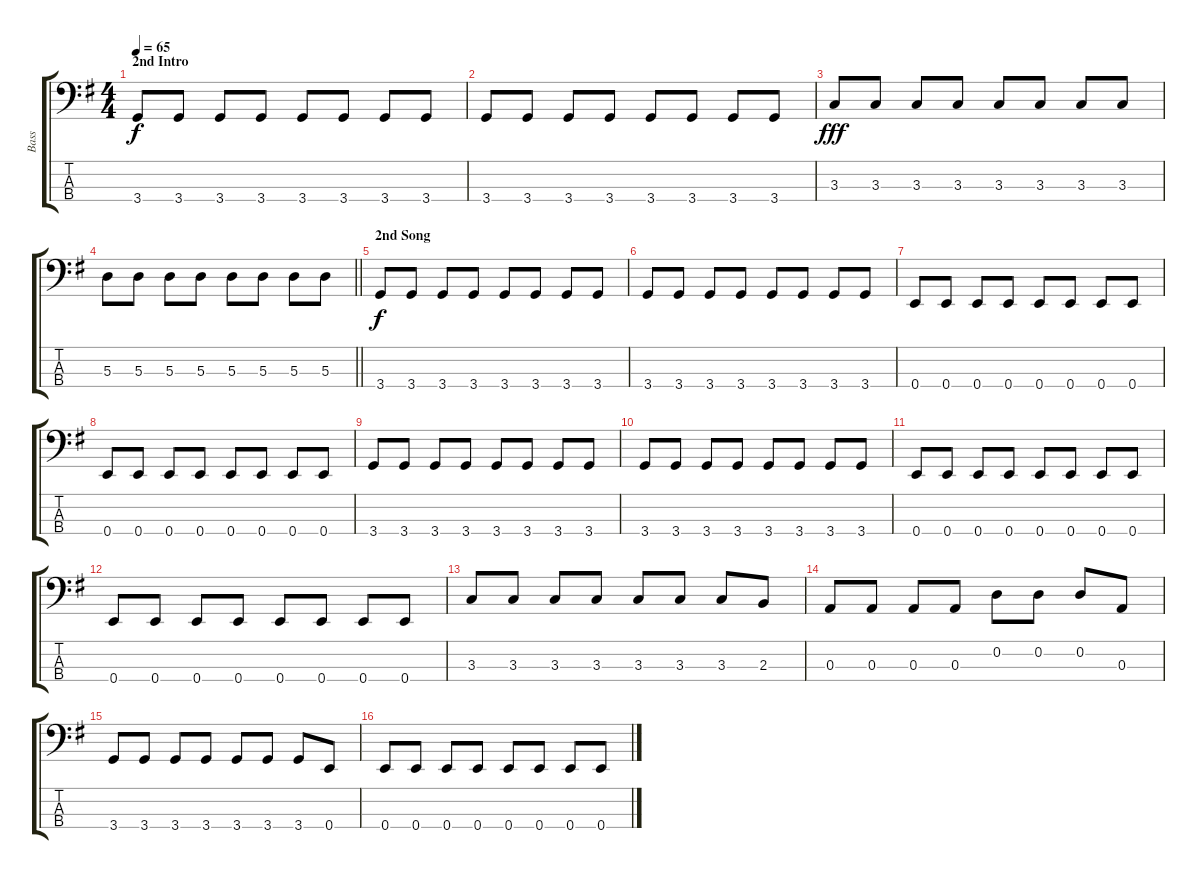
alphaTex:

\track ("Bass" "Bass") {instrument electricbassfinger}
\staff {score tabs}
\tuning (G2 D2 A1 E1) {hide}
\ts (4 4)
\section ("" "2nd Intro")
\tempo 65
\clef f4
\ks g
3.4.8{dy f} 3.4.8 3.4.8 3.4.8 3.4.8 3.4.8 3.4.8 3.4.8 |
3.4.8 3.4.8 3.4.8 3.4.8 3.4.8 3.4.8 3.4.8 3.4.8 |
3.3.8{dy fff} 3.3.8 3.3.8 3.3.8 3.3.8 3.3.8 3.3.8 3.3.8 |
\barLineRight lightlight
5.3.8 5.3.8 5.3.8 5.3.8 5.3.8 5.3.8 5.3.8 5.3.8 |
\section ("" "2nd Song")
3.4.8{dy f} 3.4.8 3.4.8 3.4.8 3.4.8 3.4.8 3.4.8 3.4.8 |
3.4.8 3.4.8 3.4.8 3.4.8 3.4.8 3.4.8 3.4.8 3.4.8 |
0.4.8 0.4.8 0.4.8 0.4.8 0.4.8 0.4.8 0.4.8 0.4.8 |
0.4.8 0.4.8 0.4.8 0.4.8 0.4.8 0.4.8 0.4.8 0.4.8 |
3.4.8 3.4.8 3.4.8 3.4.8 3.4.8 3.4.8 3.4.8 3.4.8 |
3.4.8 3.4.8 3.4.8 3.4.8 3.4.8 3.4.8 3.4.8 3.4.8 |
0.4.8 0.4.8 0.4.8 0.4.8 0.4.8 0.4.8 0.4.8 0.4.8 |
0.4.8 0.4.8 0.4.8 0.4.8 0.4.8 0.4.8 0.4.8 0.4.8 |
3.3.8 3.3.8 3.3.8 3.3.8 3.3.8 3.3.8 3.3.8 2.3.8 |
0.3.8 0.3.8 0.3.8 0.3.8 0.2.8 0.2.8 0.2.8 0.3.8 |
3.4.8 3.4.8 3.4.8 3.4.8 3.4.8 3.4.8 3.4.8 0.4.8 |
0.4.8 0.4.8 0.4.8 0.4.8 0.4.8 0.4.8 0.4.8 0.4.8
